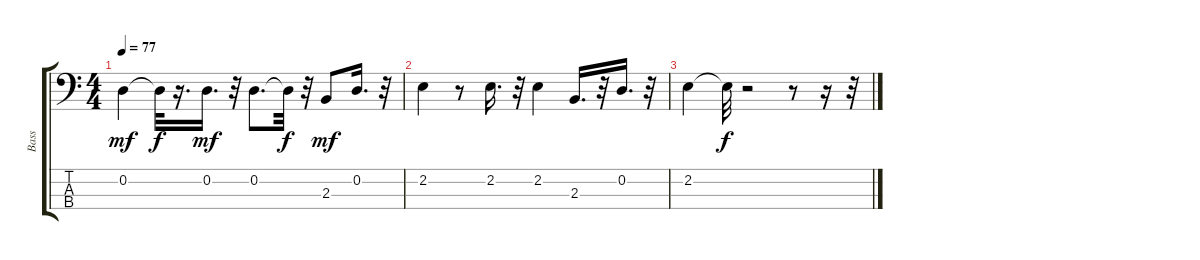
\track ("Bass" "Bass") {instrument electricbassfinger}
\staff {score tabs}
\tuning (G2 D2 A1 E1) {hide}
\ts (4 4)
\tempo 77
\clef f4
\ks c
0.2.4{dy mf} 0.2{t}.32{dy f} r.16{d} 0.2.16{d dy mf} r.32 0.2.8{d} 0.2{t}.32{dy f} r.32 2.3.8{dy mf} 0.2.16{d} r.32 |
2.2.4 r.8 2.2.16{d} r.32 2.2.4 2.3.16{d} r.32 0.2.16{d} r.32 |
2.2.4 2.2{t}.32{dy f} r.2 r.8 r.16 r.32
